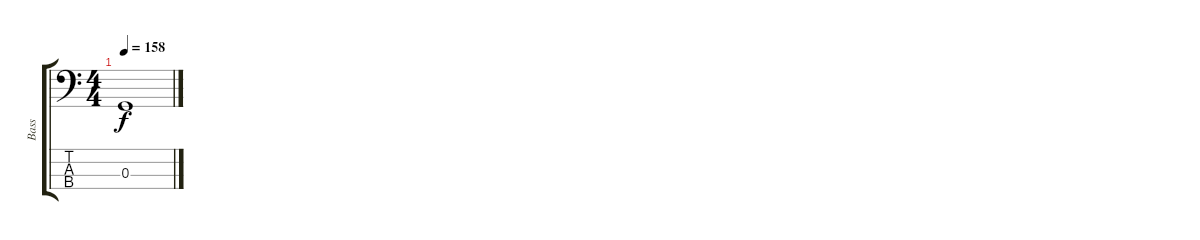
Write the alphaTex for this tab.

\track ("Bass" "Bass") {instrument electricbassfinger}
\staff {score tabs}
\tuning (F2 C2 G1 C1) {hide}
\ts (4 4)
\tempo 158
\clef f4
\ks c
0.3{t}.1{dy f}
